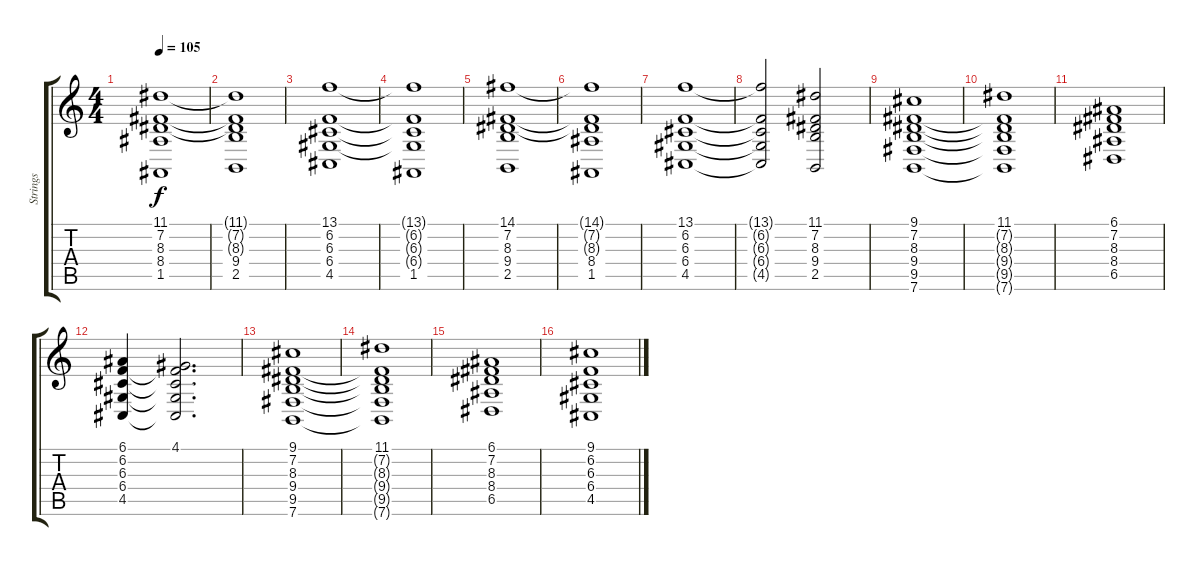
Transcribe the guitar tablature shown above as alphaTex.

\track ("Strings" "Strings") {instrument synthstrings1}
\staff {score tabs}
\tuning (E4 B3 G3 D3 A2 E2) {hide}
\ts (4 4)
\tempo 105
\clef g2
\ks c
(11.1{t} 7.2{t} 8.3{t} 8.4 1.5).1{dy f} |
(11.1{t} 7.2{t} 8.3{t} 9.4 2.5).1 |
(13.1 6.2 6.3 6.4 4.5).1 |
(13.1{t} 6.2{t} 6.3{t} 6.4{t} 1.5).1 |
(14.1 7.2 8.3 9.4 2.5).1 |
(14.1{t} 7.2{t} 8.3{t} 8.4 1.5).1 |
(13.1 6.2 6.3 6.4 4.5).1 |
(13.1{t} 6.2{t} 6.3{t} 6.4{t} 4.5{t}).2 (11.1 7.2 8.3 9.4 2.5).2 |
(9.1 7.2 8.3 9.4 9.5 7.6).1 |
(11.1 7.2{t} 8.3{t} 9.4{t} 9.5{t} 7.6{t}).1 |
(6.1 7.2 8.3 8.4 6.5).1 |
(6.1 6.2 6.3 6.4 4.5).4 (4.1 6.2{t} 6.3{t} 6.4{t} 4.5{t}).2{d} |
(9.1 7.2 8.3 9.4 9.5 7.6).1 |
(11.1 7.2{t} 8.3{t} 9.4{t} 9.5{t} 7.6{t}).1 |
(6.1 7.2 8.3 8.4 6.5).1 |
(9.1 6.2 6.3 6.4 4.5).1
